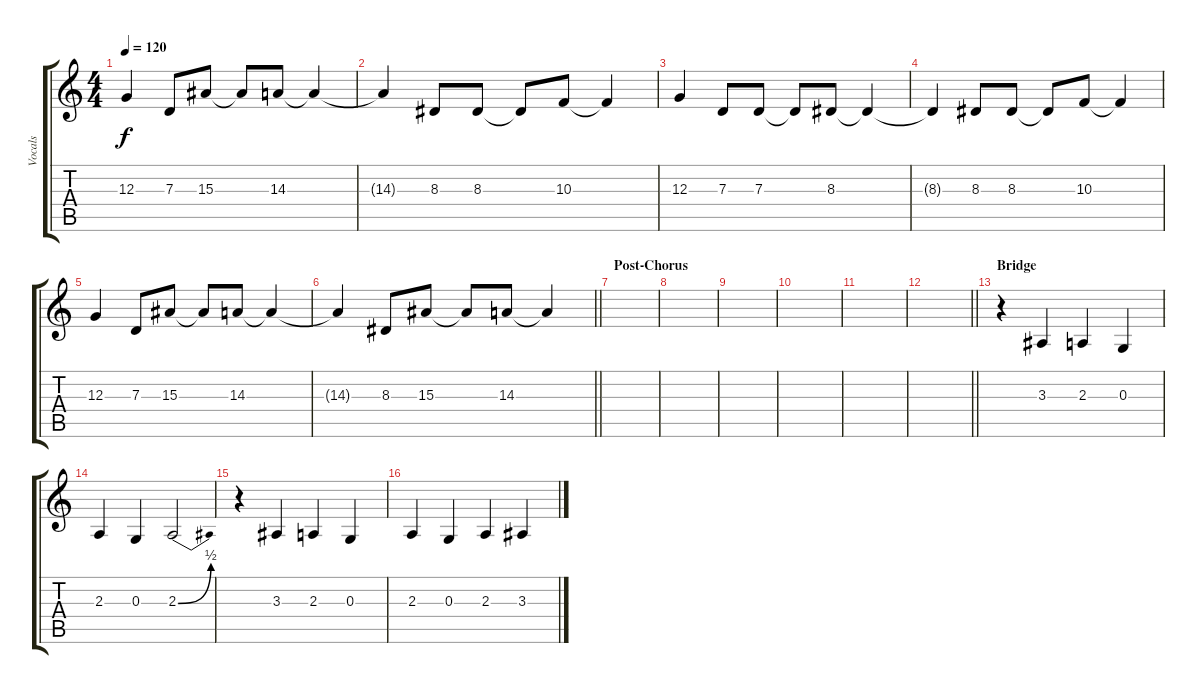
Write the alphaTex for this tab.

\track ("Vocals" "Vocals") {instrument lead6voice}
\staff {score tabs}
\tuning (E4 B3 G3 D3 A2 D2) {hide}
\ts (4 4)
\tempo 120
\clef g2
\ks c
12.3.4{dy f} 7.3.8 15.3.8 15.3{t}.8 14.3.8 14.3{t}.4 |
14.3{t}.4 8.3.8 8.3.8 8.3{t}.8 10.3.8 10.3{t}.4 |
12.3.4 7.3.8 7.3.8 7.3{t}.8 8.3.8 8.3{t}.4 |
8.3{t}.4 8.3.8 8.3.8 8.3{t}.8 10.3.8 10.3{t}.4 |
12.3.4 7.3.8 15.3.8 15.3{t}.8 14.3.8 14.3{t}.4 |
\barLineRight lightlight
14.3{t}.4 8.3.8 15.3.8 15.3{t}.8 14.3.8 14.3{t}.4 |
\section ("" "Post-Chorus")
|
|
|
|
|
\barLineRight lightlight
|
\section ("" "Bridge")
r.4 3.3.4 2.3.4 0.3.4 |
2.3.4 0.3.4 2.3{be (bend 0 0 60 2)}.2 |
r.4 3.3.4 2.3.4 0.3.4 |
2.3.4 0.3.4 2.3.4 3.3.4
